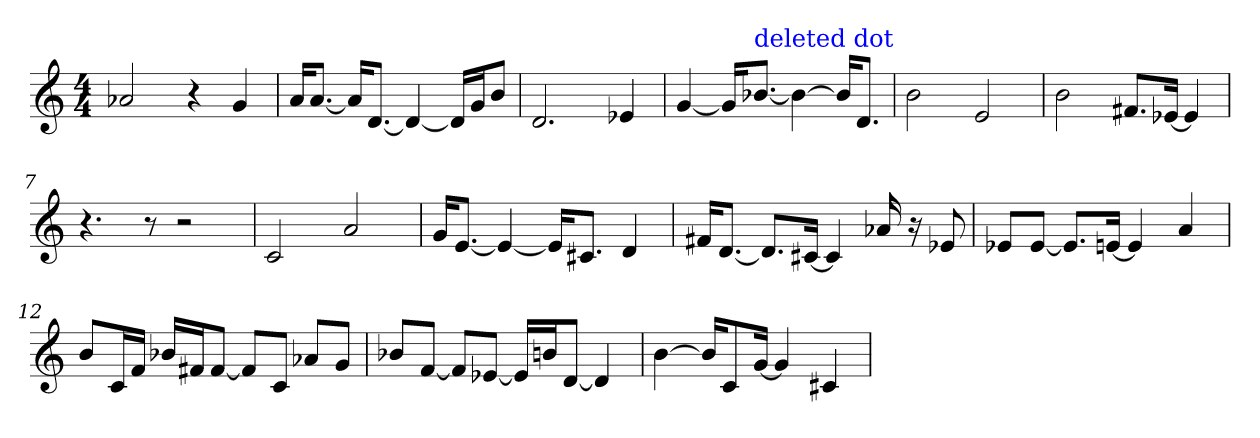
**kern
*part1
*staff1
*M4/4
=1
2a-X
4r
4g
=2
16aKL
[8.aJ
16aKL]
[8.dJ
4d_
16dLL]
16gJ
8bJ
=3
2.d
4e-X
=4
[4g
16gKL]
!LO:TX:color=#0000FF:t=deleted dot
[8.b-XiJ
4b-_
16b-KL]
8.dJ
=5
2b
2e
=6
2b
8.f#XL
[16e-XJk
4e-]
=7
4.r
8r
2r
=8
2c
2a
=9
16gKL
[8.eJ
4e_
16eKL]
8.c#XJ
4d
=10
16f#XKL
[8.dJ
8.dL]
[16c#XJk
4c#]
16a-X
16r
8e-X
=11
8e-XL
[8e-J
8.e-L]
[16enJk
4e]
4a
=12
8bL
16cL
16fJJ
16b-XLL
16f#XJ
[8f#J
8f#L]
8cJ
8a-XL
8gJ
=13
8b-XL
[8fJ
8fL]
[8e-XJ
16e-LL]
16bnJ
[8dJ
4d]
=14
[4b
16bKL]
8c
[16gJk
4g]
4c#X
=
*-
